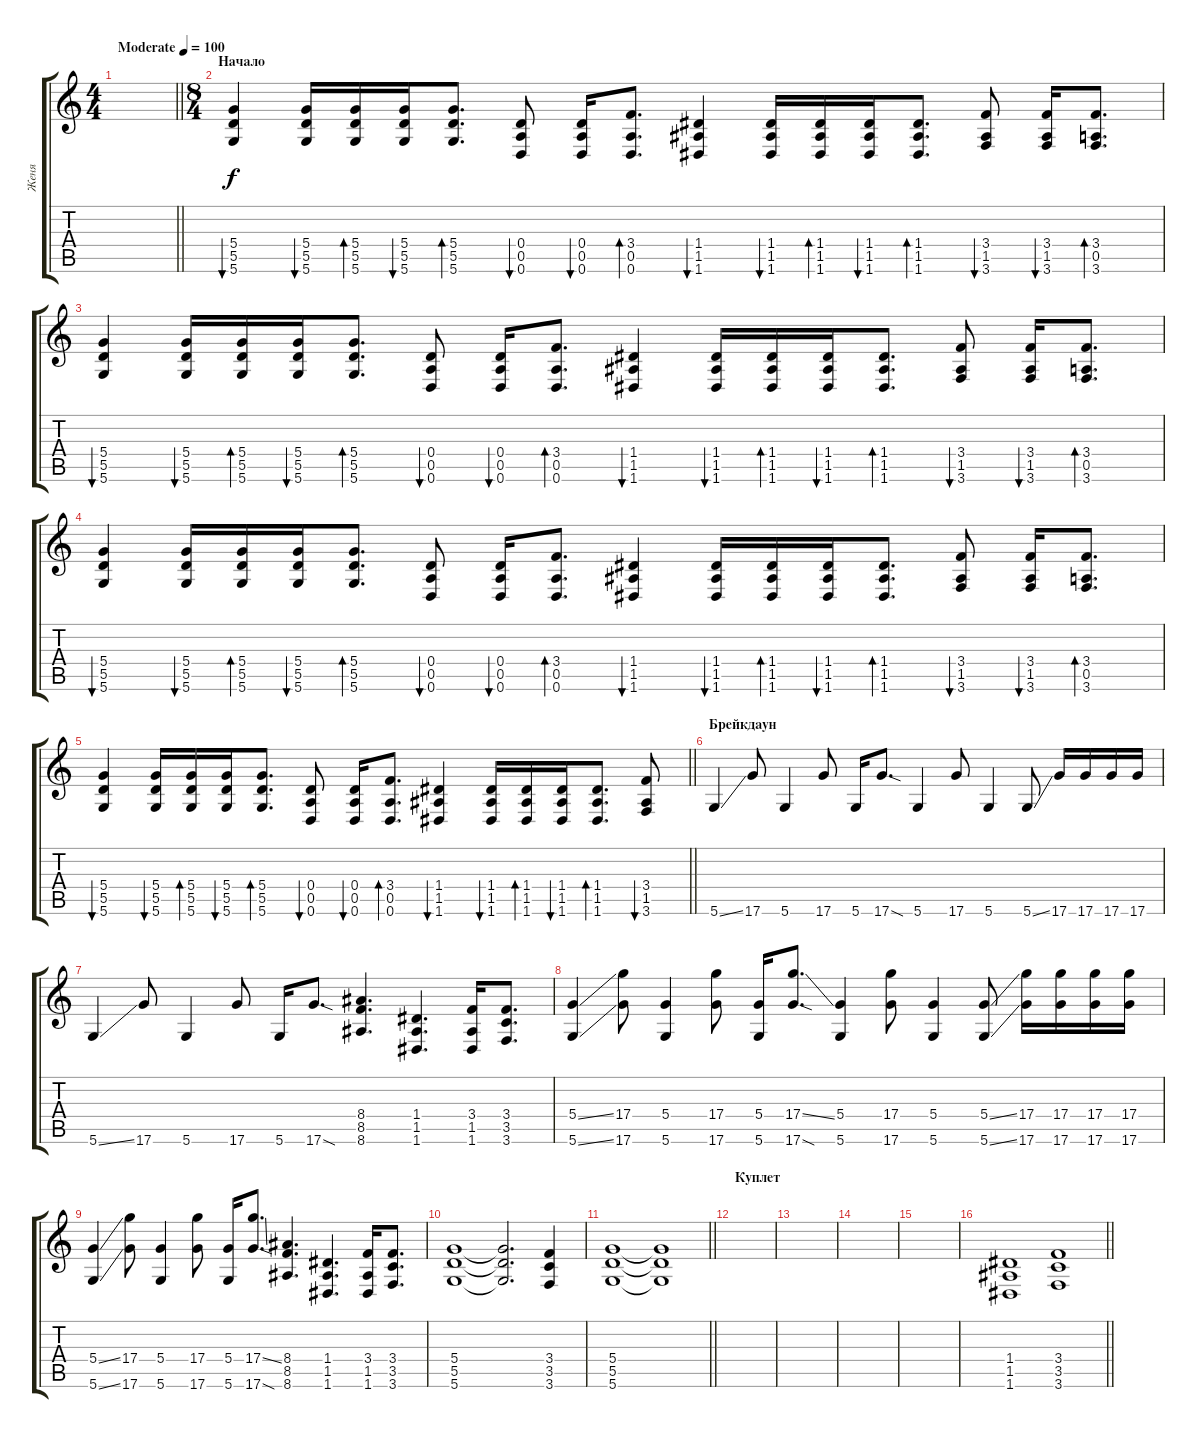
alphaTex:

\track ("Женя" "Женя") {instrument acousticguitarsteel}
\staff {score tabs}
\tuning (E4 B3 G3 D3 A2 D2) {hide}
\ts (4 4)
\tempo (100 "Moderate")
\clef g2
\barLineRight lightlight
\ks c
|
\ts (8 4)
\section ("" "Начало")
(5.4 5.5 5.6).4{bu 60} (5.4 5.5 5.6).16{bu 30} (5.4 5.5 5.6).16{bd 30} (5.4 5.5 5.6).16{bu 30} (5.4 5.5 5.6).8{d bd 30} (0.4 0.5 0.6).8{bu 60} (0.4 0.5 0.6).16{bu 30} (3.4 0.5 0.6).8{d bd 60} (1.4 1.5 1.6).4{bu 60} (1.4 1.5 1.6).16{bu 30} (1.4 1.5 1.6).16{bd 30} (1.4 1.5 1.6).16{bu 30} (1.4 1.5 1.6).8{d bd 30} (3.4 1.5 3.6).8{bu 60} (3.4 1.5 3.6).16{bu 30} (3.4 0.5 3.6).8{d bd 60} |
(5.4 5.5 5.6).4{bu 60} (5.4 5.5 5.6).16{bu 30} (5.4 5.5 5.6).16{bd 30} (5.4 5.5 5.6).16{bu 30} (5.4 5.5 5.6).8{d bd 30} (0.4 0.5 0.6).8{bu 60} (0.4 0.5 0.6).16{bu 30} (3.4 0.5 0.6).8{d bd 60} (1.4 1.5 1.6).4{bu 60} (1.4 1.5 1.6).16{bu 30} (1.4 1.5 1.6).16{bd 30} (1.4 1.5 1.6).16{bu 30} (1.4 1.5 1.6).8{d bd 30} (3.4 1.5 3.6).8{bu 60} (3.4 1.5 3.6).16{bu 30} (3.4 0.5 3.6).8{d bd 60} |
(5.4 5.5 5.6).4{bu 60} (5.4 5.5 5.6).16{bu 30} (5.4 5.5 5.6).16{bd 30} (5.4 5.5 5.6).16{bu 30} (5.4 5.5 5.6).8{d bd 30} (0.4 0.5 0.6).8{bu 60} (0.4 0.5 0.6).16{bu 30} (3.4 0.5 0.6).8{d bd 60} (1.4 1.5 1.6).4{bu 60} (1.4 1.5 1.6).16{bu 30} (1.4 1.5 1.6).16{bd 30} (1.4 1.5 1.6).16{bu 30} (1.4 1.5 1.6).8{d bd 30} (3.4 1.5 3.6).8{bu 60} (3.4 1.5 3.6).16{bu 30} (3.4 0.5 3.6).8{d bd 60} |
\barLineRight lightlight
(5.4 5.5 5.6).4{bu 60} (5.4 5.5 5.6).16{bu 30} (5.4 5.5 5.6).16{bd 30} (5.4 5.5 5.6).16{bu 30} (5.4 5.5 5.6).8{d bd 30} (0.4 0.5 0.6).8{bu 60} (0.4 0.5 0.6).16{bu 30} (3.4 0.5 0.6).8{d bd 60} (1.4 1.5 1.6).4{bu 60} (1.4 1.5 1.6).16{bu 30} (1.4 1.5 1.6).16{bd 30} (1.4 1.5 1.6).16{bu 30} (1.4 1.5 1.6).8{d bd 30} (3.4 1.5 3.6).8{bu 60} |
\section ("" "Брейкдаун")
5.6{ss}.4{instrument distortionguitar} 17.6.8 5.6.4 17.6.8 5.6.16 17.6{sod}.8{d} 5.6.4 17.6.8 5.6.4 5.6{ss}.8 17.6.16 17.6.16 17.6.16 17.6.16 |
5.6{ss}.4 17.6.8 5.6.4 17.6.8 5.6.16 17.6{sod}.8{d} (8.4 8.5 8.6).4{d} (1.4 1.5 1.6).4{d} (3.4 1.5 1.6).16 (3.4 3.5 3.6).8{d} |
(5.4{ss} 5.6{ss}).4{instrument distortionguitar} (17.4 17.6).8 (5.4 5.6).4 (17.4 17.6).8 (5.4 5.6).16 (17.4{ss} 17.6{sod}).8{d} (5.4 5.6).4 (17.4 17.6).8 (5.4 5.6).4 (5.4{ss} 5.6{ss}).8 (17.4 17.6).16 (17.4 17.6).16 (17.4 17.6).16 (17.4 17.6).16 |
(5.4{ss} 5.6{ss}).4 (17.4 17.6).8 (5.4 5.6).4 (17.4 17.6).8 (5.4 5.6).16 (17.4{ss} 17.6{sod}).8{d} (8.4 8.5 8.6).4{d} (1.4 1.5 1.6).4{d} (3.4 1.5 1.6).16 (3.4 3.5 3.6).8{d} |
(5.4 5.5 5.6).1 (5.4{t} 5.5{t} 5.6{t}).2{d} (3.4 3.5 3.6).4 |
\barLineRight lightlight
(5.4 5.5 5.6).1 (5.4{t} 5.5{t} 5.6{t}).1 |
\section ("" "Куплет")
|
|
|
|
\barLineRight lightlight
(1.4 1.5 1.6).1 (3.4 3.5 3.6).1
